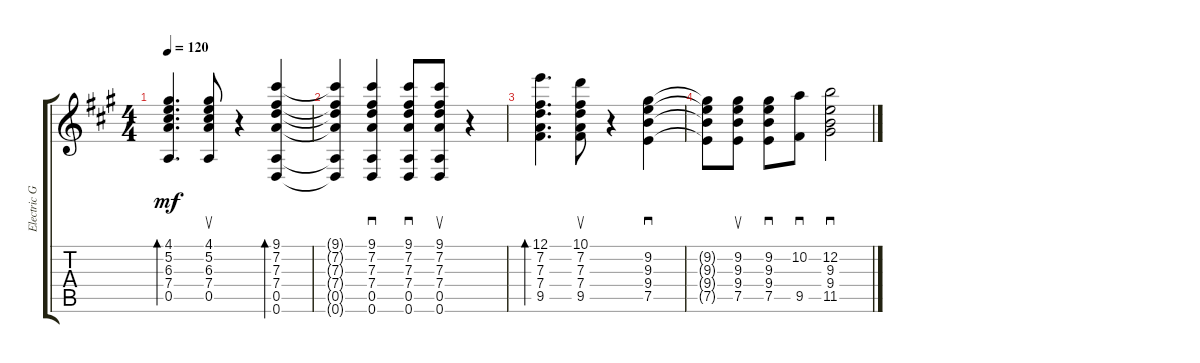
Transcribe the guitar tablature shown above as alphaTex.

\track ("Electric Guitar" "Electric G") {instrument electricguitarclean}
\staff {score tabs}
\tuning (E4 B3 G3 D3 A2 D2) {hide}
\ts (4 4)
\tempo 120
\clef g2
\ks a
(4.1 5.2 6.3 7.4 0.5).4{d bd 240 dy mf instrument electricguitarclean} (4.1 5.2 6.3 7.4 0.5).8{su} r.4 (9.1 7.2 7.3 7.4 0.5 0.6).4{bd 120} |
(9.1{t} 7.2{t} 7.3{t} 7.4{t} 0.5{t} 0.6{t}).4 (9.1 7.2 7.3 7.4 0.5 0.6).4{sd} (9.1 7.2 7.3 7.4 0.5 0.6).8{sd} (9.1 7.2 7.3 7.4 0.5 0.6).8{su} r.4 |
(12.1 7.2 7.3 7.4 9.5).4{d bd 240} (10.1 7.2 7.3 7.4 9.5).8{su} r.4 (9.2 9.3 9.4 7.5).4{sd} |
(9.2{t} 9.3{t} 9.4{t} 7.5{t}).8 (9.2 9.3 9.4 7.5).8{su} (9.2 9.3 9.4 7.5).8{sd} (10.2 9.5).8{sd} (12.2 9.3 9.4 11.5).2{sd}
